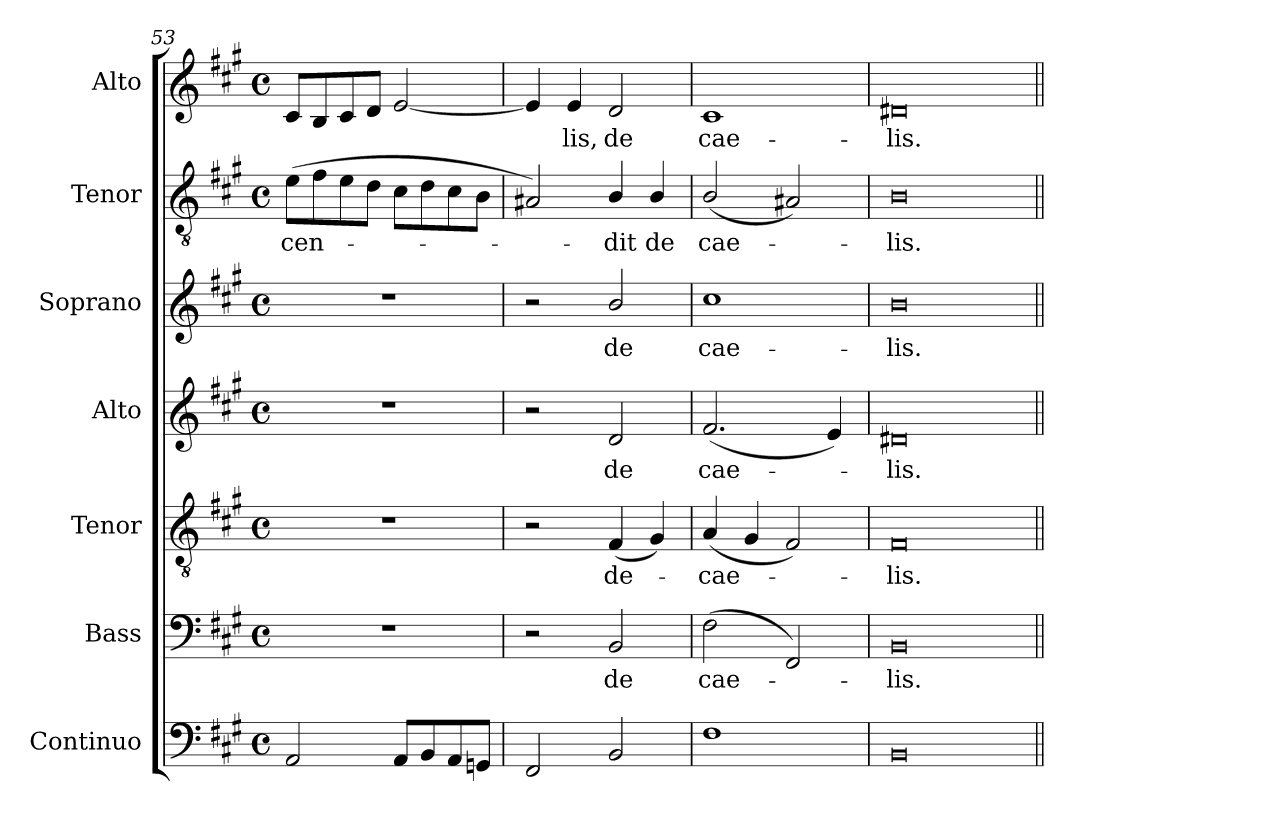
**kern	**kern	**text	**kern	**text	**kern	**text	**kern	**text	**kern	**text	**kern	**text
*part7	*part6	*part6	*part5	*part5	*part4	*part4	*part3	*part3	*part2	*part2	*part1	*part1
*staff7	*staff6	*staff6	*staff5	*staff5	*staff4	*staff4	*staff3	*staff3	*staff2	*staff2	*staff1	*staff1
*I"Continuo	*I"Bass	*	*I"Tenor	*	*I"Alto	*	*I"Soprano	*	*I"Tenor	*	*I"Alto	*
*I'Cont.	*I'B.	*	*I'T.	*	*I'A.	*	*I'S.	*	*I'T.	*	*I'A.	*
!!LO:LB:g=z
*clefF4	*clefF4	*	*clefGv2	*	*clefG2	*	*clefG2	*	*clefGv2	*	*clefG2	*
*	*	*	*ITrd7c12	*	*	*	*	*	*ITrd7c12	*	*	*
*k[f#c#g#]	*k[f#c#g#]	*	*k[f#c#g#]	*	*k[f#c#g#]	*	*k[f#c#g#]	*	*k[f#c#g#]	*	*k[f#c#g#]	*
*A:	*A:	*	*A:	*	*A:	*	*A:	*	*A:	*	*A:	*
*M4/4	*M4/4	*	*M4/4	*	*M4/4	*	*M4/4	*	*M4/4	*	*M4/4	*
*met(c)	*met(c)	*	*met(c)	*	*met(c)	*	*met(c)	*	*met(c)	*	*met(c)	*
=53	=53	=53	=53	=53	=53	=53	=53	=53	=53	=53	=53	=53
!	!	!	!	!	!	!	!	!	!	!LO:LY:b:color=#000000	!	!
2AAi/	1r	.	1r	.	1r	.	1r	.	(8Ei\L	-cen-	8c#i/L	.
.	.	.	.	.	.	.	.	.	8F#i\	.	8Bi/	.
.	.	.	.	.	.	.	.	.	8Ei\	.	8c#i/	.
.	.	.	.	.	.	.	.	.	8Di\J	.	8di/J	.
8AAi/L	.	.	.	.	.	.	.	.	8C#i\L	.	[2ei/	.
8BBi/	.	.	.	.	.	.	.	.	8Di\	.	.	.
8AAi/	.	.	.	.	.	.	.	.	8C#i\	.	.	.
8GGni/J	.	.	.	.	.	.	.	.	8BBi\J	.	.	.
=54	=54	=54	=54	=54	=54	=54	=54	=54	=54	=54	=54	=54
2FF#i/	2r	.	2r	.	2r	.	2r	.	2AA#Xi/)	.	4ei/]	.
!	!	!	!	!	!	!	!	!	!	!	!	!LO:LY:b:color=#000000
.	.	.	.	.	.	.	.	.	.	.	4ei/	-lis,
!	!	!LO:LY:b:color=#000000	!	!	!	!	!	!	!	!	!	!
!	!	!	!	!LO:LY:b:color=#000000	!	!	!	!	!	!	!	!
!	!	!	!	!	!	!LO:LY:b:color=#000000	!	!	!	!	!	!
!	!	!	!	!	!	!	!	!LO:LY:b:color=#000000	!	!	!	!
!	!	!	!	!	!	!	!	!	!	!LO:LY:b:color=#000000	!	!
!	!	!	!	!	!	!	!	!	!	!	!	!LO:LY:b:color=#000000
2BBi/	2BBi/	de	(4FF#i/	de-	2di/	de	2bi/	de	4BBi/	-dit	2di/	de
!	!	!	!	!	!	!	!	!	!	!LO:LY:b:color=#000000	!	!
.	.	.	4GG#i/)	.	.	.	.	.	4BBi/	de	.	.
=55	=55	=55	=55	=55	=55	=55	=55	=55	=55	=55	=55	=55
!	!	!LO:LY:b:color=#000000	!	!	!	!	!	!	!	!	!	!
!	!	!	!	!LO:LY:b:color=#000000	!	!	!	!	!	!	!	!
!	!	!	!	!	!	!LO:LY:b:color=#000000	!	!	!	!	!	!
!	!	!	!	!	!	!	!	!LO:LY:b:color=#000000	!	!	!	!
!	!	!	!	!	!	!	!	!	!	!LO:LY:b:color=#000000	!	!
!	!	!	!	!	!	!	!	!	!	!	!	!LO:LY:b:color=#000000
1F#i	(2F#i\	cae-	(4AAi/	-cae-	(2.f#i/	cae-	1cc#i	cae-	(2BBi/	cae-	1c#i	cae-
.	.	.	4GG#i/	.	.	.	.	.	.	.	.	.
.	2FF#i/)	.	2FF#i/)	.	.	.	.	.	2AA#Xi/)	.	.	.
.	.	.	.	.	4ei/)	.	.	.	.	.	.	.
=56	=56	=56	=56	=56	=56	=56	=56	=56	=56	=56	=56	=56
!	!	!LO:LY:b:color=#000000	!	!	!	!	!	!	!	!	!	!
!	!	!	!	!LO:LY:b:color=#000000	!	!	!	!	!	!	!	!
!	!	!	!	!	!	!LO:LY:b:color=#000000	!	!	!	!	!	!
!	!	!	!	!	!	!	!	!LO:LY:b:color=#000000	!	!	!	!
!	!	!	!	!	!	!	!	!	!	!LO:LY:b:color=#000000	!	!
!	!	!	!	!	!	!	!	!	!	!	!	!LO:LY:b:color=#000000
0BBi	0BBi	-lis.	0FF#i	-lis.	0d#Xi	-lis.	0bi	-lis.	0BBi	-lis.	0d#Xi	-lis.
=||	=||	=||	=||	=||	=||	=||	=||	=||	=||	=||	=||	=||
*-	*-	*-	*-	*-	*-	*-	*-	*-	*-	*-	*-	*-
